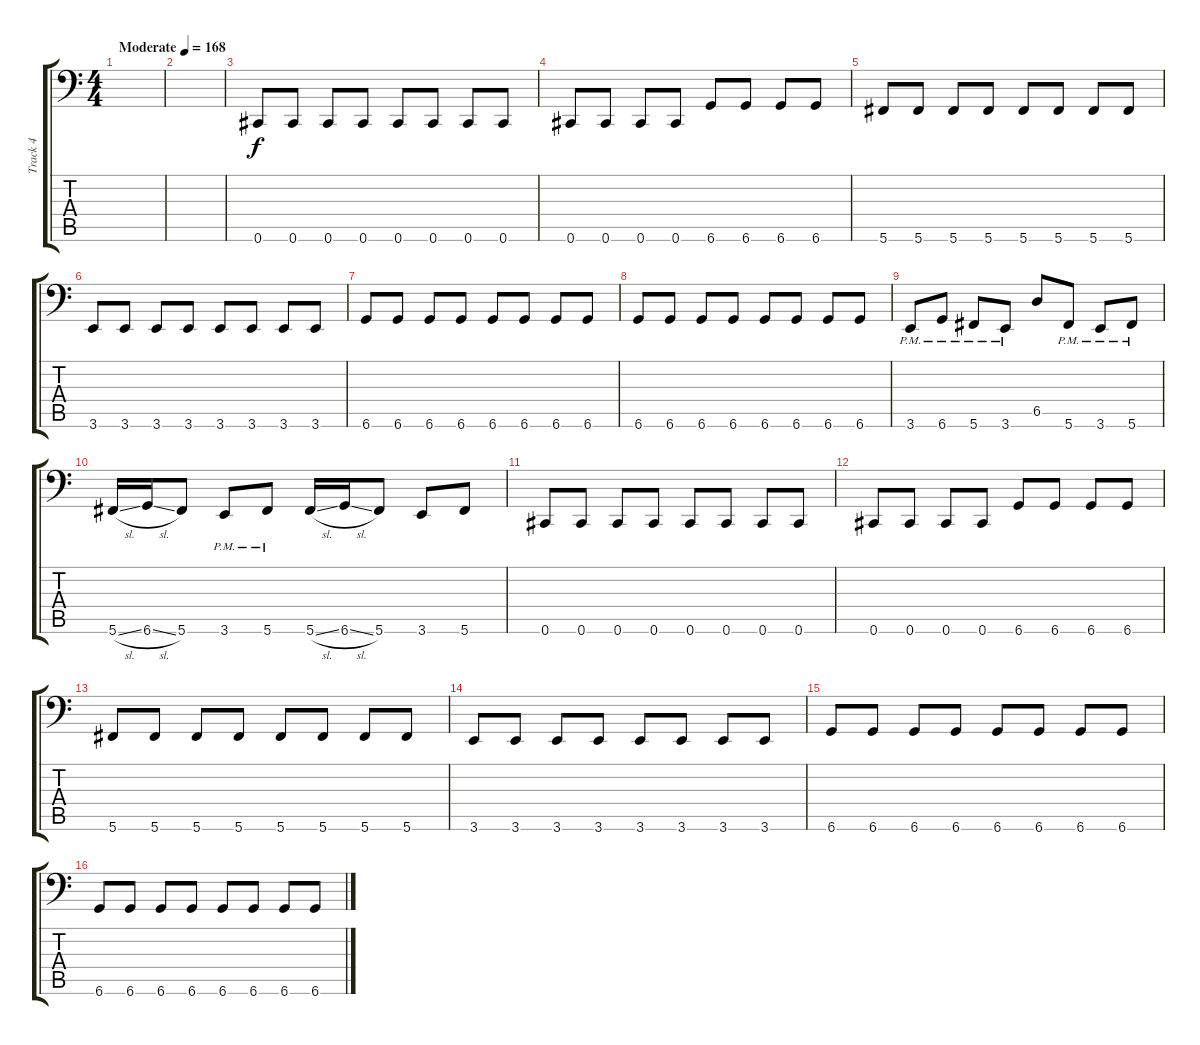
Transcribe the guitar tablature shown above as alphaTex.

\track ("Track 4" "Track 4") {instrument electricbasspick}
\staff {score tabs}
\tuning (Eb3 Bb2 Gb2 Db2 Ab1 Db1) {hide}
\ts (4 4)
\tempo (168 "Moderate")
\clef f4
\ks c
|
|
0.6.8 0.6.8 0.6.8 0.6.8 0.6.8 0.6.8 0.6.8 0.6.8 |
0.6.8 0.6.8 0.6.8 0.6.8 6.6.8 6.6.8 6.6.8 6.6.8 |
5.6.8 5.6.8 5.6.8 5.6.8 5.6.8 5.6.8 5.6.8 5.6.8 |
3.6.8 3.6.8 3.6.8 3.6.8 3.6.8 3.6.8 3.6.8 3.6.8 |
6.6.8 6.6.8 6.6.8 6.6.8 6.6.8 6.6.8 6.6.8 6.6.8 |
6.6.8 6.6.8 6.6.8 6.6.8 6.6.8 6.6.8 6.6.8 6.6.8 |
3.6{pm}.8 6.6{pm}.8 5.6{pm}.8 3.6{pm}.8 6.5.8 5.6{pm}.8 3.6{pm}.8 5.6{pm}.8 |
5.6{sl}.16 6.6{sl}.16 5.6.8 3.6{pm}.8 5.6{pm}.8 5.6{sl}.16 6.6{sl}.16 5.6.8 3.6.8 5.6.8 |
0.6.8 0.6.8 0.6.8 0.6.8 0.6.8 0.6.8 0.6.8 0.6.8 |
0.6.8 0.6.8 0.6.8 0.6.8 6.6.8 6.6.8 6.6.8 6.6.8 |
5.6.8 5.6.8 5.6.8 5.6.8 5.6.8 5.6.8 5.6.8 5.6.8 |
3.6.8 3.6.8 3.6.8 3.6.8 3.6.8 3.6.8 3.6.8 3.6.8 |
6.6.8 6.6.8 6.6.8 6.6.8 6.6.8 6.6.8 6.6.8 6.6.8 |
6.6.8 6.6.8 6.6.8 6.6.8 6.6.8 6.6.8 6.6.8 6.6.8
